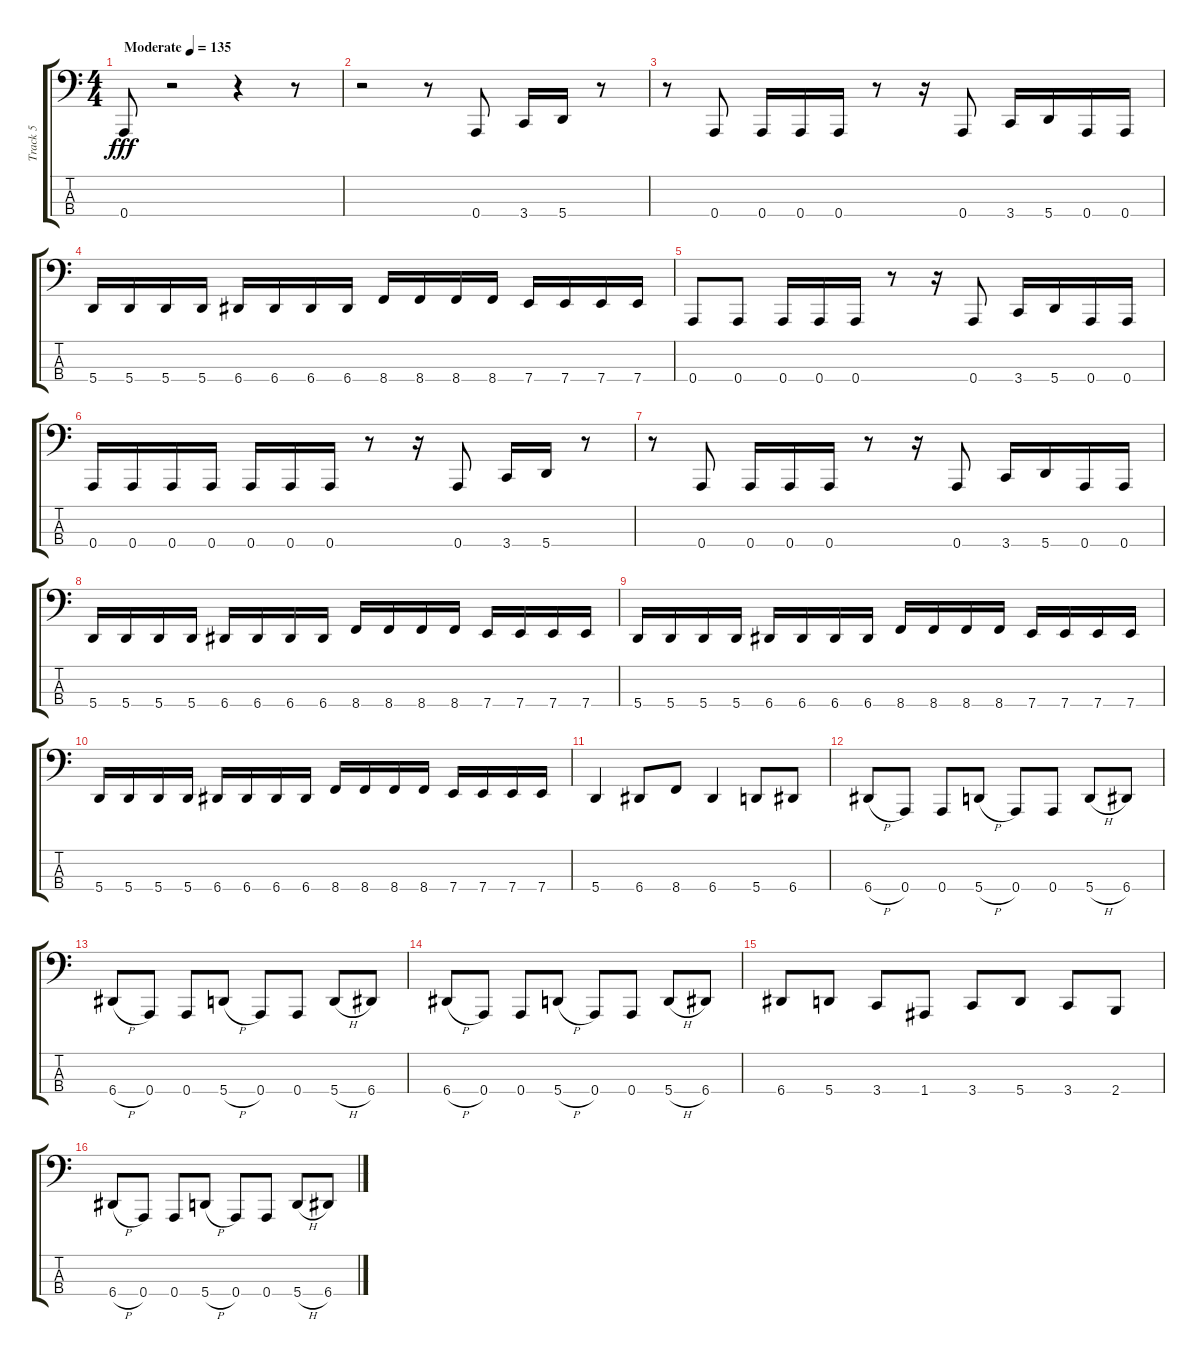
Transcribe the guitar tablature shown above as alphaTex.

\track ("Track 5" "Track 5") {instrument electricbasspick}
\staff {score tabs}
\tuning (D2 A1 E1 A0) {hide}
\ts (4 4)
\tempo (135 "Moderate")
\clef f4
\ks c
0.4.8{dy fff instrument electricbasspick} r.2 r.4 r.8 |
r.2 r.8 0.4.8 3.4.16 5.4.16 r.8 |
r.8 0.4.8 0.4.16 0.4.16 0.4.16 r.8 r.16 0.4.8 3.4.16 5.4.16 0.4.16 0.4.16 |
5.4.16 5.4.16 5.4.16 5.4.16 6.4.16 6.4.16 6.4.16 6.4.16 8.4.16 8.4.16 8.4.16 8.4.16 7.4.16 7.4.16 7.4.16 7.4.16 |
0.4.8 0.4.8 0.4.16 0.4.16 0.4.16 r.8 r.16 0.4.8 3.4.16 5.4.16 0.4.16 0.4.16 |
0.4.16 0.4.16 0.4.16 0.4.16 0.4.16 0.4.16 0.4.16 r.8 r.16 0.4.8 3.4.16 5.4.16 r.8 |
r.8 0.4.8 0.4.16 0.4.16 0.4.16 r.8 r.16 0.4.8 3.4.16 5.4.16 0.4.16 0.4.16 |
5.4.16 5.4.16 5.4.16 5.4.16 6.4.16 6.4.16 6.4.16 6.4.16 8.4.16 8.4.16 8.4.16 8.4.16 7.4.16 7.4.16 7.4.16 7.4.16 |
5.4.16 5.4.16 5.4.16 5.4.16 6.4.16 6.4.16 6.4.16 6.4.16 8.4.16 8.4.16 8.4.16 8.4.16 7.4.16 7.4.16 7.4.16 7.4.16 |
5.4.16 5.4.16 5.4.16 5.4.16 6.4.16 6.4.16 6.4.16 6.4.16 8.4.16 8.4.16 8.4.16 8.4.16 7.4.16 7.4.16 7.4.16 7.4.16 |
5.4.4 6.4.8 8.4.8 6.4.4 5.4.8 6.4.8 |
6.4{h}.8 0.4.8 0.4.8 5.4{h}.8 0.4.8 0.4.8 5.4{h}.8 6.4.8 |
6.4{h}.8 0.4.8 0.4.8 5.4{h}.8 0.4.8 0.4.8 5.4{h}.8 6.4.8 |
6.4{h}.8 0.4.8 0.4.8 5.4{h}.8 0.4.8 0.4.8 5.4{h}.8 6.4.8 |
6.4.8 5.4.8 3.4.8 1.4.8 3.4.8 5.4.8 3.4.8 2.4.8 |
6.4{h}.8 0.4.8 0.4.8 5.4{h}.8 0.4.8 0.4.8 5.4{h}.8 6.4.8
